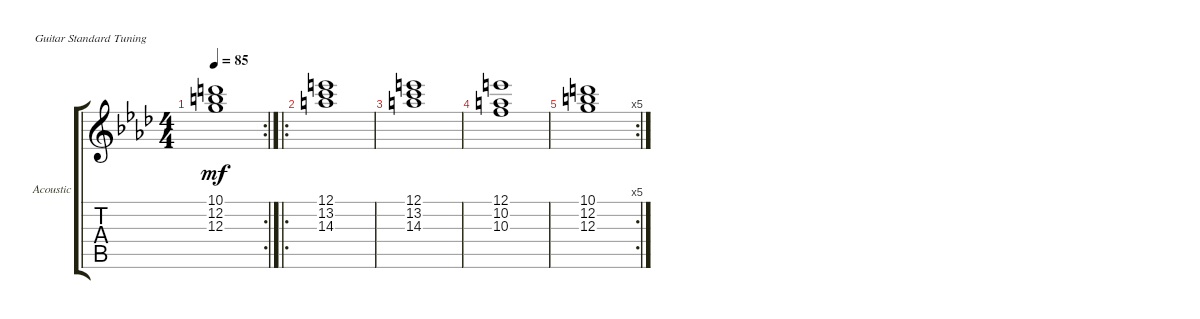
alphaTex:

\bracketExtendMode groupsimilarinstruments
\firstSystemTrackNameOrientation horizontal
\otherSystemsTrackNameOrientation horizontal
\track ("Acoustic" "Acoustic") {instrument acousticguitarsteel}
\staff {score tabs}
\tuning (E4 B3 G3 D3 A2 E2)
\rc 2
\ts (4 4)
\tempo 85
\clef g2
\ks ab
(10.1 12.2 12.3).1{dy mf} |
\ro
\section ("" "")
(12.1 13.2 14.3).1 |
(12.1 13.2 14.3).1 |
(12.1 10.2 10.3).1 |
\rc 5
(10.1 12.2 12.3).1
